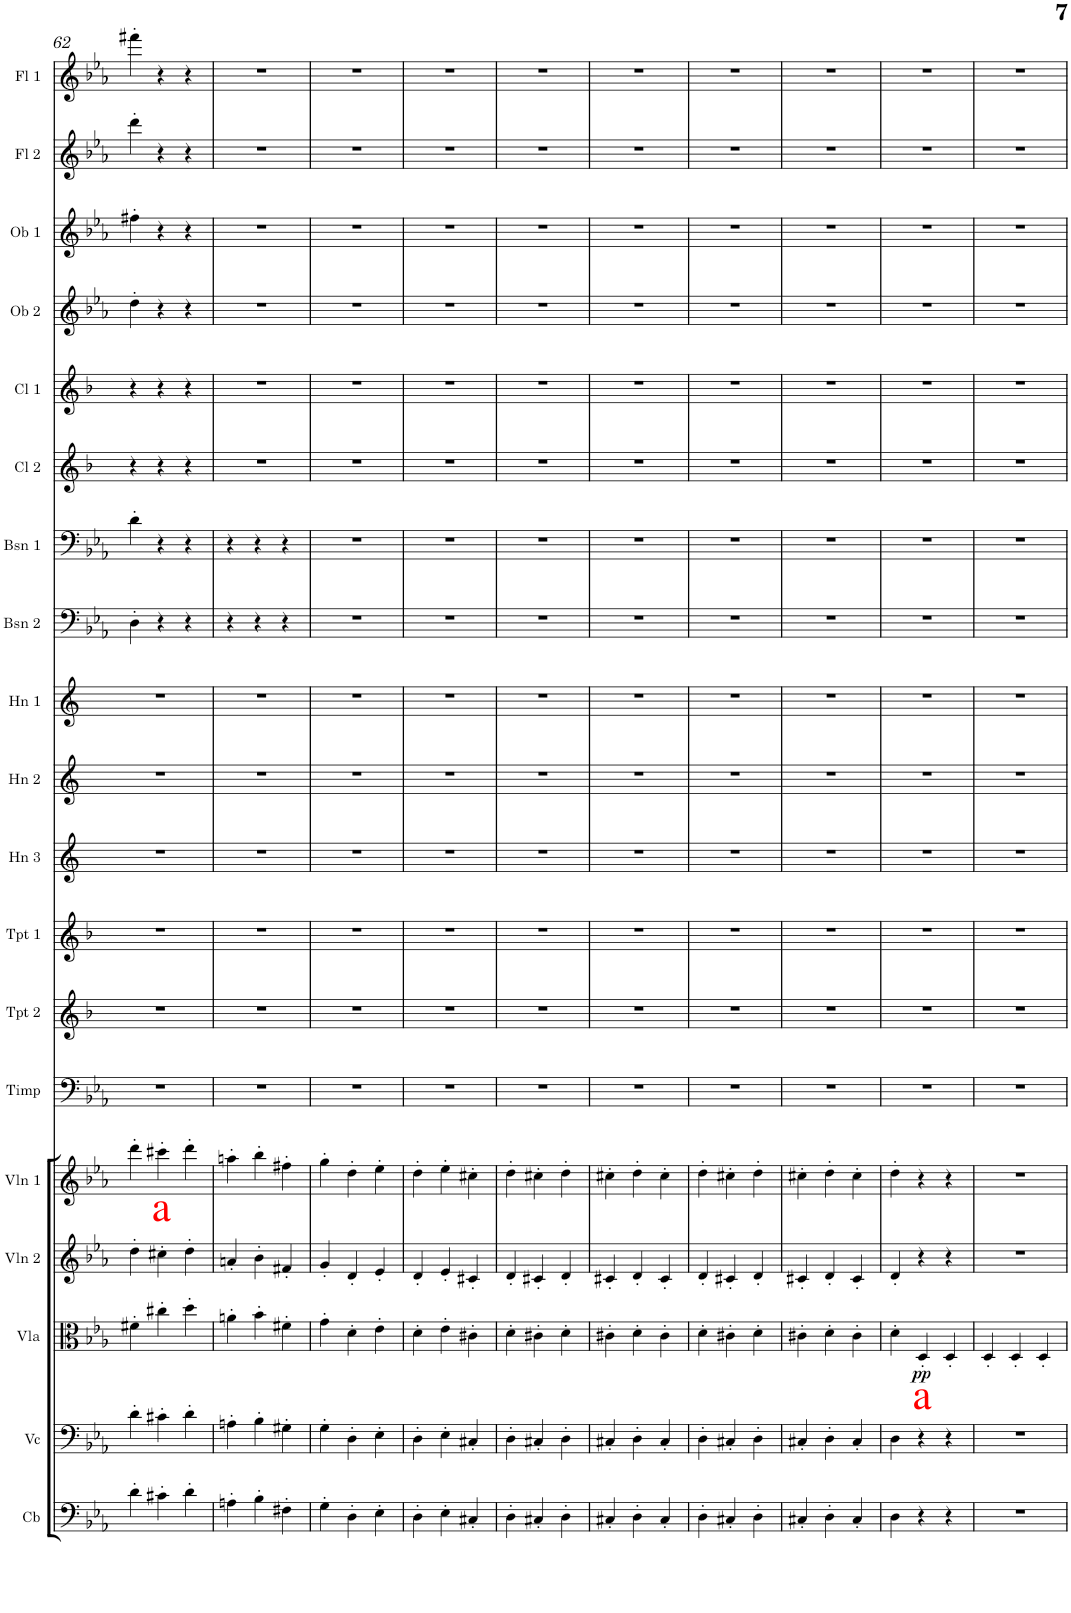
**kern	**kern	**kern	**text	**dynam	**kern	**kern	**text	**kern	**kern	**kern	**kern	**kern	**kern	**kern	**kern	**kern	**kern	**kern	**kern	**kern	**kern
*part19	*part18	*part17	*part17	*part17	*part16	*part15	*part15	*part14	*part13	*part12	*part11	*part10	*part9	*part8	*part7	*part6	*part5	*part4	*part3	*part2	*part1
*staff19	*staff18	*staff17	*staff17	*staff17	*staff16	*staff15	*staff15	*staff14	*staff13	*staff12	*staff11	*staff10	*staff9	*staff8	*staff7	*staff6	*staff5	*staff4	*staff3	*staff2	*staff1
*I"Contrabass	*I"Violoncello	*I"Viola	*	*	*I"Violin 2	*I"Violin 1	*	*I"Timpani	*I"Bb Trumpet 2	*I"Bb Trumpet 1	*I"Eb Horn 3	*I"Eb Horn 2	*I"Eb Horn 1	*I"Bassoon 2	*I"Bassoon 1	*I"Bb Clarinet 2	*I"Bb Clarinet 1	*I"Oboe 2	*I"Oboe 1	*I"Flute 2	*I"Flute 1
*I'Cb	*I'Vc	*I'Vla	*	*	*I'Vln 2	*I'Vln 1	*	*I'Timp	*I'Tpt 2	*I'Tpt 1	*I'Hn 3	*I'Hn 2	*I'Hn 1	*I'Bsn 2	*I'Bsn 1	*I'Cl 2	*I'Cl 1	*I'Ob 2	*I'Ob 1	*I'Fl 2	*I'Fl 1
!!LO:PB:g=z
*clefF4	*clefF4	*clefC3	*	*	*clefG2	*clefG2	*	*clefF4	*clefG2	*clefG2	*clefG2	*clefG2	*clefG2	*clefF4	*clefF4	*clefG2	*clefG2	*clefG2	*clefG2	*clefG2	*clefG2
*Trd7c12	*	*	*	*	*	*	*	*	*Trd1c2	*Trd1c2	*Trd5c9	*Trd5c9	*Trd5c9	*	*	*Trd1c2	*Trd1c2	*	*	*	*
*k[b-e-a-]	*k[b-e-a-]	*k[b-e-a-]	*	*	*k[b-e-a-]	*k[b-e-a-]	*	*k[b-e-a-]	*k[b-]	*k[b-]	*k[]	*k[]	*k[]	*k[b-e-a-]	*k[b-e-a-]	*k[b-]	*k[b-]	*k[b-e-a-]	*k[b-e-a-]	*k[b-e-a-]	*k[b-e-a-]
*M3/4	*M3/4	*M3/4	*	*	*M3/4	*M3/4	*	*M3/4	*M3/4	*M3/4	*M3/4	*M3/4	*M3/4	*M3/4	*M3/4	*M3/4	*M3/4	*M3/4	*M3/4	*M3/4	*M3/4
=62	=62	=62	=62	=62	=62	=62	=62	=62	=62	=62	=62	=62	=62	=62	=62	=62	=62	=62	=62	=62	=62
4d'\	4d'\	4f#X'\	.	.	4dd'\	4ddd'\	.	2.r	2.r	2.r	2.r	2.r	2.r	4D'\	4d'\	4r	4r	4dd'\	4ff#X'\	4ddd'\	4fff#X'\
!	!	!	!	!	!	!	!LO:LY:b:color=#FF0000	!	!	!	!	!	!	!	!	!	!	!	!	!	!
4c#X'\	4c#X'\	4cc#X'\	.	.	4cc#X'\	4ccc#X'\	a	.	.	.	.	.	.	4r	4r	4r	4r	4r	4r	4r	4r
4d'\	4d'\	4dd'\	.	.	4dd'\	4ddd'\	.	.	.	.	.	.	.	4r	4r	4r	4r	4r	4r	4r	4r
=63	=63	=63	=63	=63	=63	=63	=63	=63	=63	=63	=63	=63	=63	=63	=63	=63	=63	=63	=63	=63	=63
4An'\	4An'\	4an'\	.	.	4an'/	4aan'\	.	2.r	2.r	2.r	2.r	2.r	2.r	4r	4r	2.r	2.r	2.r	2.r	2.r	2.r
4B-'\	4B-'\	4b-'\	.	.	4b-'\	4bb-'\	.	.	.	.	.	.	.	4r	4r	.	.	.	.	.	.
4F#X'\	4G#X'\	4f#X'\	.	.	4f#X'/	4ff#X'\	.	.	.	.	.	.	.	4r	4r	.	.	.	.	.	.
=64	=64	=64	=64	=64	=64	=64	=64	=64	=64	=64	=64	=64	=64	=64	=64	=64	=64	=64	=64	=64	=64
4G'\	4G'\	4g'\	.	.	4g'/	4gg'\	.	2.r	2.r	2.r	2.r	2.r	2.r	2.r	2.r	2.r	2.r	2.r	2.r	2.r	2.r
4D'\	4D'\	4d'\	.	.	4d'/	4dd'\	.	.	.	.	.	.	.	.	.	.	.	.	.	.	.
4E-'\	4E-'\	4e-'\	.	.	4e-'/	4ee-'\	.	.	.	.	.	.	.	.	.	.	.	.	.	.	.
=65	=65	=65	=65	=65	=65	=65	=65	=65	=65	=65	=65	=65	=65	=65	=65	=65	=65	=65	=65	=65	=65
4D'\	4D'\	4d'\	.	.	4d'/	4dd'\	.	2.r	2.r	2.r	2.r	2.r	2.r	2.r	2.r	2.r	2.r	2.r	2.r	2.r	2.r
4E-'\	4E-'\	4e-'\	.	.	4e-'/	4ee-'\	.	.	.	.	.	.	.	.	.	.	.	.	.	.	.
4C#X'/	4C#X'/	4c#X'\	.	.	4c#X'/	4cc#X'\	.	.	.	.	.	.	.	.	.	.	.	.	.	.	.
=66	=66	=66	=66	=66	=66	=66	=66	=66	=66	=66	=66	=66	=66	=66	=66	=66	=66	=66	=66	=66	=66
4D'\	4D'\	4d'\	.	.	4d'/	4dd'\	.	2.r	2.r	2.r	2.r	2.r	2.r	2.r	2.r	2.r	2.r	2.r	2.r	2.r	2.r
4C#X'/	4C#X'/	4c#X'\	.	.	4c#X'/	4cc#X'\	.	.	.	.	.	.	.	.	.	.	.	.	.	.	.
4D'\	4D'\	4d'\	.	.	4d'/	4dd'\	.	.	.	.	.	.	.	.	.	.	.	.	.	.	.
=67	=67	=67	=67	=67	=67	=67	=67	=67	=67	=67	=67	=67	=67	=67	=67	=67	=67	=67	=67	=67	=67
4C#X'/	4C#X'/	4c#X'\	.	.	4c#X'/	4cc#X'\	.	2.r	2.r	2.r	2.r	2.r	2.r	2.r	2.r	2.r	2.r	2.r	2.r	2.r	2.r
4D'\	4D'\	4d'\	.	.	4d'/	4dd'\	.	.	.	.	.	.	.	.	.	.	.	.	.	.	.
4C#'/	4C#'/	4c#'\	.	.	4c#'/	4cc#'\	.	.	.	.	.	.	.	.	.	.	.	.	.	.	.
=68	=68	=68	=68	=68	=68	=68	=68	=68	=68	=68	=68	=68	=68	=68	=68	=68	=68	=68	=68	=68	=68
4D'\	4D'\	4d'\	.	.	4d'/	4dd'\	.	2.r	2.r	2.r	2.r	2.r	2.r	2.r	2.r	2.r	2.r	2.r	2.r	2.r	2.r
4C#X'/	4C#X'/	4c#X'\	.	.	4c#X'/	4cc#X'\	.	.	.	.	.	.	.	.	.	.	.	.	.	.	.
4D'\	4D'\	4d'\	.	.	4d'/	4dd'\	.	.	.	.	.	.	.	.	.	.	.	.	.	.	.
=69	=69	=69	=69	=69	=69	=69	=69	=69	=69	=69	=69	=69	=69	=69	=69	=69	=69	=69	=69	=69	=69
4C#X'/	4C#X'/	4c#X'\	.	.	4c#X'/	4cc#X'\	.	2.r	2.r	2.r	2.r	2.r	2.r	2.r	2.r	2.r	2.r	2.r	2.r	2.r	2.r
4D'\	4D'\	4d'\	.	.	4d'/	4dd'\	.	.	.	.	.	.	.	.	.	.	.	.	.	.	.
4C#'/	4C#'/	4c#'\	.	.	4c#'/	4cc#'\	.	.	.	.	.	.	.	.	.	.	.	.	.	.	.
=70	=70	=70	=70	=70	=70	=70	=70	=70	=70	=70	=70	=70	=70	=70	=70	=70	=70	=70	=70	=70	=70
4D\	4D\	4d'\	.	.	4d'/	4dd'\	.	2.r	2.r	2.r	2.r	2.r	2.r	2.r	2.r	2.r	2.r	2.r	2.r	2.r	2.r
!	!	!	!LO:LY:b:color=#FF0000	!LO:DY:b	!	!	!	!	!	!	!	!	!	!	!	!	!	!	!	!	!
4r	4r	4D'/	a	pp	4r	4r	.	.	.	.	.	.	.	.	.	.	.	.	.	.	.
4r	4r	4D'/	.	.	4r	4r	.	.	.	.	.	.	.	.	.	.	.	.	.	.	.
=71	=71	=71	=71	=71	=71	=71	=71	=71	=71	=71	=71	=71	=71	=71	=71	=71	=71	=71	=71	=71	=71
2.r	2.r	4D'/	.	.	2.r	2.r	.	2.r	2.r	2.r	2.r	2.r	2.r	2.r	2.r	2.r	2.r	2.r	2.r	2.r	2.r
.	.	4D'/	.	.	.	.	.	.	.	.	.	.	.	.	.	.	.	.	.	.	.
.	.	4D'/	.	.	.	.	.	.	.	.	.	.	.	.	.	.	.	.	.	.	.
=	=	=	=	=	=	=	=	=	=	=	=	=	=	=	=	=	=	=	=	=	=
*-	*-	*-	*-	*-	*-	*-	*-	*-	*-	*-	*-	*-	*-	*-	*-	*-	*-	*-	*-	*-	*-
